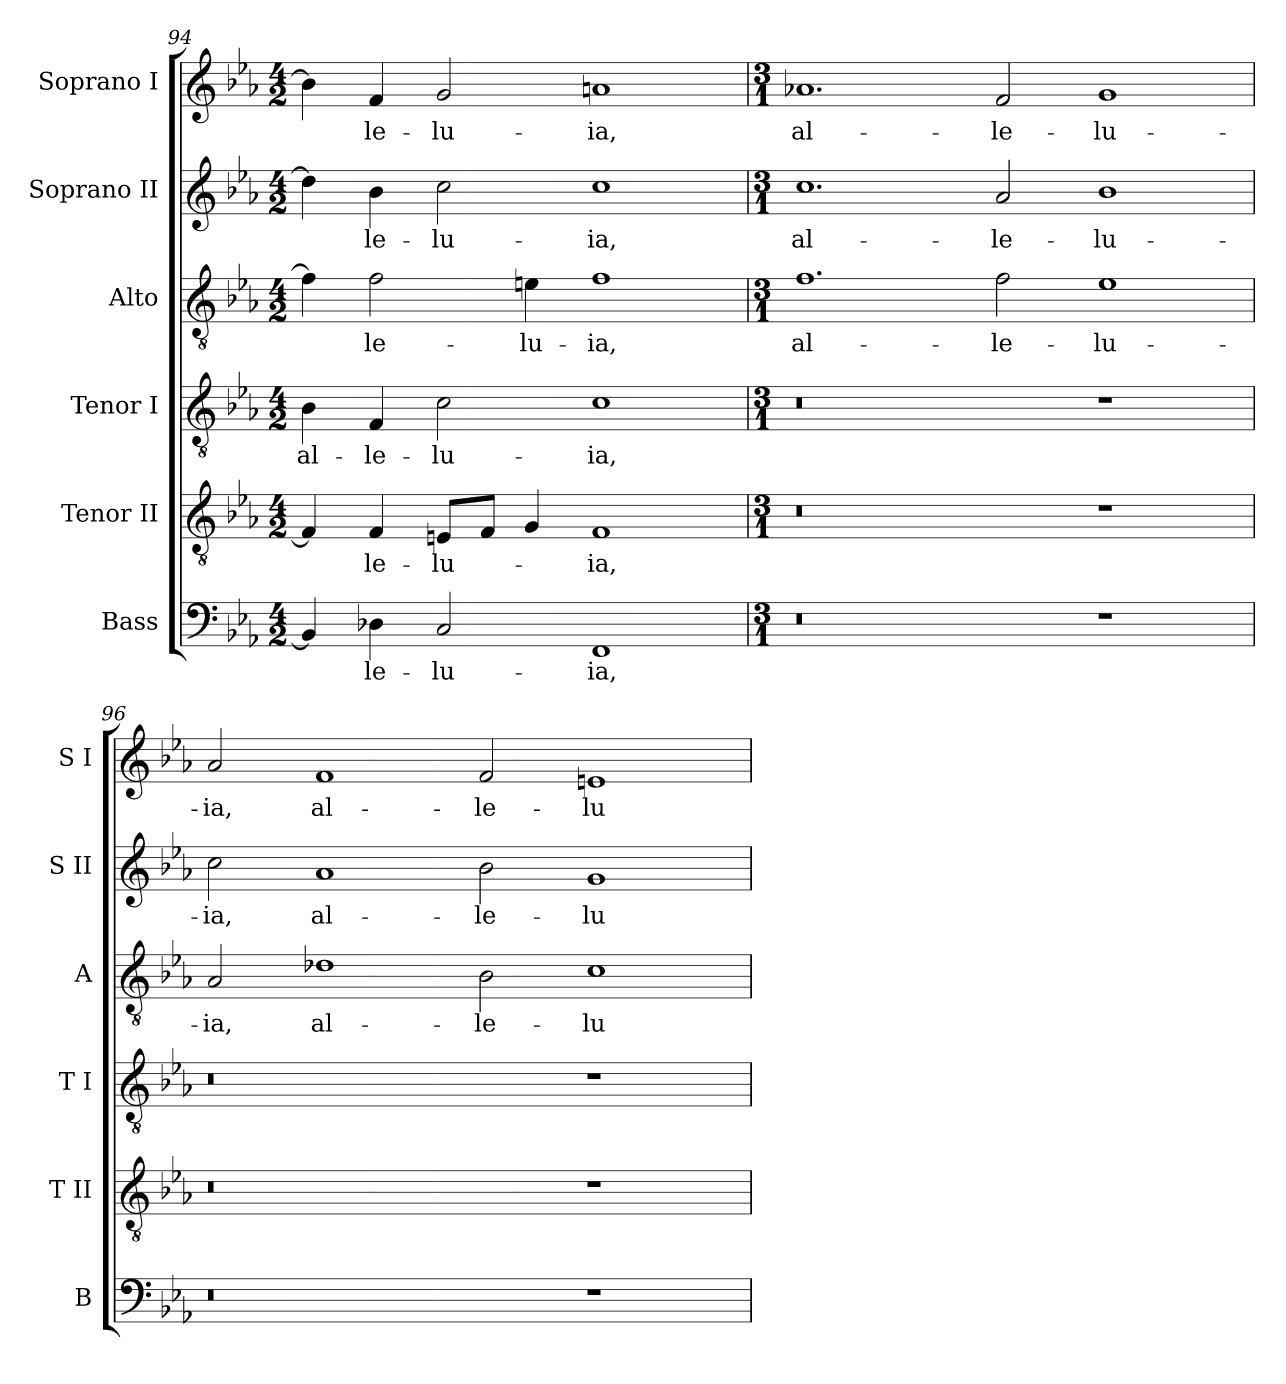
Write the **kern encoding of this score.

**kern	**text	**kern	**text	**kern	**text	**kern	**text	**kern	**text	**kern	**text
*part6	*part6	*part5	*part5	*part4	*part4	*part3	*part3	*part2	*part2	*part1	*part1
*staff6	*staff6	*staff5	*staff5	*staff4	*staff4	*staff3	*staff3	*staff2	*staff2	*staff1	*staff1
*I"Bass	*	*I"Tenor II	*	*I"Tenor I	*	*I"Alto	*	*I"Soprano II	*	*I"Soprano I	*
*I'B	*	*I'T II	*	*I'T I	*	*I'A	*	*I'S II	*	*I'S I	*
*clefF4	*	*clefGv2	*	*clefGv2	*	*clefGv2	*	*clefG2	*	*clefG2	*
*k[b-e-a-]	*	*k[b-e-a-]	*	*k[b-e-a-]	*	*k[b-e-a-]	*	*k[b-e-a-]	*	*k[b-e-a-]	*
*E-:	*	*E-:	*	*E-:	*	*E-:	*	*E-:	*	*E-:	*
*M4/2	*	*M4/2	*	*M4/2	*	*M4/2	*	*M4/2	*	*M4/2	*
=94	=94	=94	=94	=94	=94	=94	=94	=94	=94	=94	=94
!	!	!	!	!	!LO:LY:b:color=#000000	!	!	!	!	!	!
4BB-i/]	.	4Fi/]	.	4B-i\	al-	4fi\]	.	4dd-i\]	.	4b-i\]	.
!	!LO:LY:b:color=#000000	!	!	!	!	!	!	!	!	!	!
!	!	!	!LO:LY:b:color=#000000	!	!	!	!	!	!	!	!
!	!	!	!	!	!LO:LY:b:color=#000000	!	!	!	!	!	!
!	!	!	!	!	!	!	!LO:LY:b:color=#000000	!	!	!	!
!	!	!	!	!	!	!	!	!	!LO:LY:b:color=#000000	!	!
!	!	!	!	!	!	!	!	!	!	!	!LO:LY:b:color=#000000
4D-Xi\	-le-	4Fi/	-le-	4Fi/	-le-	2fi\	-le-	4b-i\	-le-	4fi/	-le-
!	!LO:LY:b:color=#000000	!	!	!	!	!	!	!	!	!	!
!	!	!	!LO:LY:b:color=#000000	!	!	!	!	!	!	!	!
!	!	!	!	!	!LO:LY:b:color=#000000	!	!	!	!	!	!
!	!	!	!	!	!	!	!	!	!LO:LY:b:color=#000000	!	!
!	!	!	!	!	!	!	!	!	!	!	!LO:LY:b:color=#000000
2Ci/	-lu-	8Eni/L	-lu-	2ci\	-lu-	.	.	2cci\	-lu-	2gi/	-lu-
.	.	8Fi/J	.	.	.	.	.	.	.	.	.
!	!	!	!	!	!	!	!LO:LY:b:color=#000000	!	!	!	!
.	.	4Gi/	.	.	.	4eni\	-lu-	.	.	.	.
!	!LO:LY:b:color=#000000	!	!	!	!	!	!	!	!	!	!
!	!	!	!LO:LY:b:color=#000000	!	!	!	!	!	!	!	!
!	!	!	!	!	!LO:LY:b:color=#000000	!	!	!	!	!	!
!	!	!	!	!	!	!	!LO:LY:b:color=#000000	!	!	!	!
!	!	!	!	!	!	!	!	!	!LO:LY:b:color=#000000	!	!
!	!	!	!	!	!	!	!	!	!	!	!LO:LY:b:color=#000000
1FFi	-ia,	1Fi	-ia,	1ci	-ia,	1fi	-ia,	1cci	-ia,	1ani	-ia,
!!LO:LB:g=z
=95	=95	=95	=95	=95	=95	=95	=95	=95	=95	=95	=95
*M3/1	*	*M3/1	*	*M3/1	*	*M3/1	*	*M3/1	*	*M3/1	*
!	!	!	!	!	!	!	!LO:LY:b:color=#000000	!	!	!	!
!	!	!	!	!	!	!	!	!	!LO:LY:b:color=#000000	!	!
!	!	!	!	!	!	!	!	!	!	!	!LO:LY:b:color=#000000
0r	.	0r	.	0r	.	1.fi	al-	1.cci	al-	1.a-Xi	al-
!	!	!	!	!	!	!	!LO:LY:b:color=#000000	!	!	!	!
!	!	!	!	!	!	!	!	!	!LO:LY:b:color=#000000	!	!
!	!	!	!	!	!	!	!	!	!	!	!LO:LY:b:color=#000000
.	.	.	.	.	.	2fi\	-le-	2a-i/	-le-	2fi/	-le-
!	!	!	!	!	!	!	!LO:LY:b:color=#000000	!	!	!	!
!	!	!	!	!	!	!	!	!	!LO:LY:b:color=#000000	!	!
!	!	!	!	!	!	!	!	!	!	!	!LO:LY:b:color=#000000
1r	.	1r	.	1r	.	1e-i	-lu-	1b-i	-lu-	1gi	-lu-
=96	=96	=96	=96	=96	=96	=96	=96	=96	=96	=96	=96
!	!	!	!	!	!	!	!LO:LY:b:color=#000000	!	!	!	!
!	!	!	!	!	!	!	!	!	!LO:LY:b:color=#000000	!	!
!	!	!	!	!	!	!	!	!	!	!	!LO:LY:b:color=#000000
0r	.	0r	.	0r	.	2A-i/	-ia,	2cci\	-ia,	2a-i/	-ia,
!	!	!	!	!	!	!	!LO:LY:b:color=#000000	!	!	!	!
!	!	!	!	!	!	!	!	!	!LO:LY:b:color=#000000	!	!
!	!	!	!	!	!	!	!	!	!	!	!LO:LY:b:color=#000000
.	.	.	.	.	.	1d-Xi	al-	1a-i	al-	1fi	al-
!	!	!	!	!	!	!	!LO:LY:b:color=#000000	!	!	!	!
!	!	!	!	!	!	!	!	!	!LO:LY:b:color=#000000	!	!
!	!	!	!	!	!	!	!	!	!	!	!LO:LY:b:color=#000000
.	.	.	.	.	.	2B-i\	-le-	2b-i\	-le-	2fi/	-le-
!	!	!	!	!	!	!	!LO:LY:b:color=#000000	!	!	!	!
!	!	!	!	!	!	!	!	!	!LO:LY:b:color=#000000	!	!
!	!	!	!	!	!	!	!	!	!	!	!LO:LY:b:color=#000000
1r	.	1r	.	1r	.	1ci	-lu-	1gi	-lu-	1eni	-lu-
=	=	=	=	=	=	=	=	=	=	=	=
*-	*-	*-	*-	*-	*-	*-	*-	*-	*-	*-	*-
